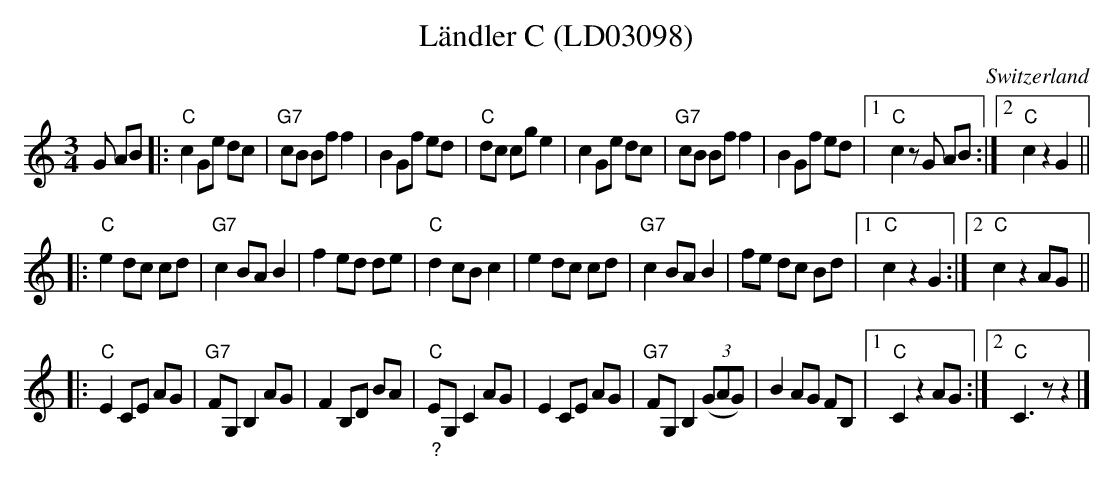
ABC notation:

X:1
T:Ländler C (LD03098)
O:Switzerland
M:3/4
L:1/8
K:C major
G AB |: "C"c2 Ge dc | "G7"cB Bf f2 | B2 Gf ed | "C"dc cg e2 | c2 Ge dc | "G7"cB Bf f2 | B2 Gf ed |1 "C"c2 z G AB :|2 "C"c2 z2 G2 ||
|: "C"e2 dc cd | "G7"c2 BA B2 | f2 ed de | "C"d2 cB c2 | e2 dc cd | "G7"c2 BA B2 | fe dc Bd |1 "C"c2 z2 G2 :|2 "C"c2 z2 AG ||
|: "C"E2 CE AG | "G7"FG, B,2 AG | F2 B,D BA | "_?""C"EG, C2 AG | E2 CE AG | "G7"FG, B,2 (3(GAG) | B2 AG FB, |1 "C"C2 z2 AG :|2 "C"C3 z z2 |]
